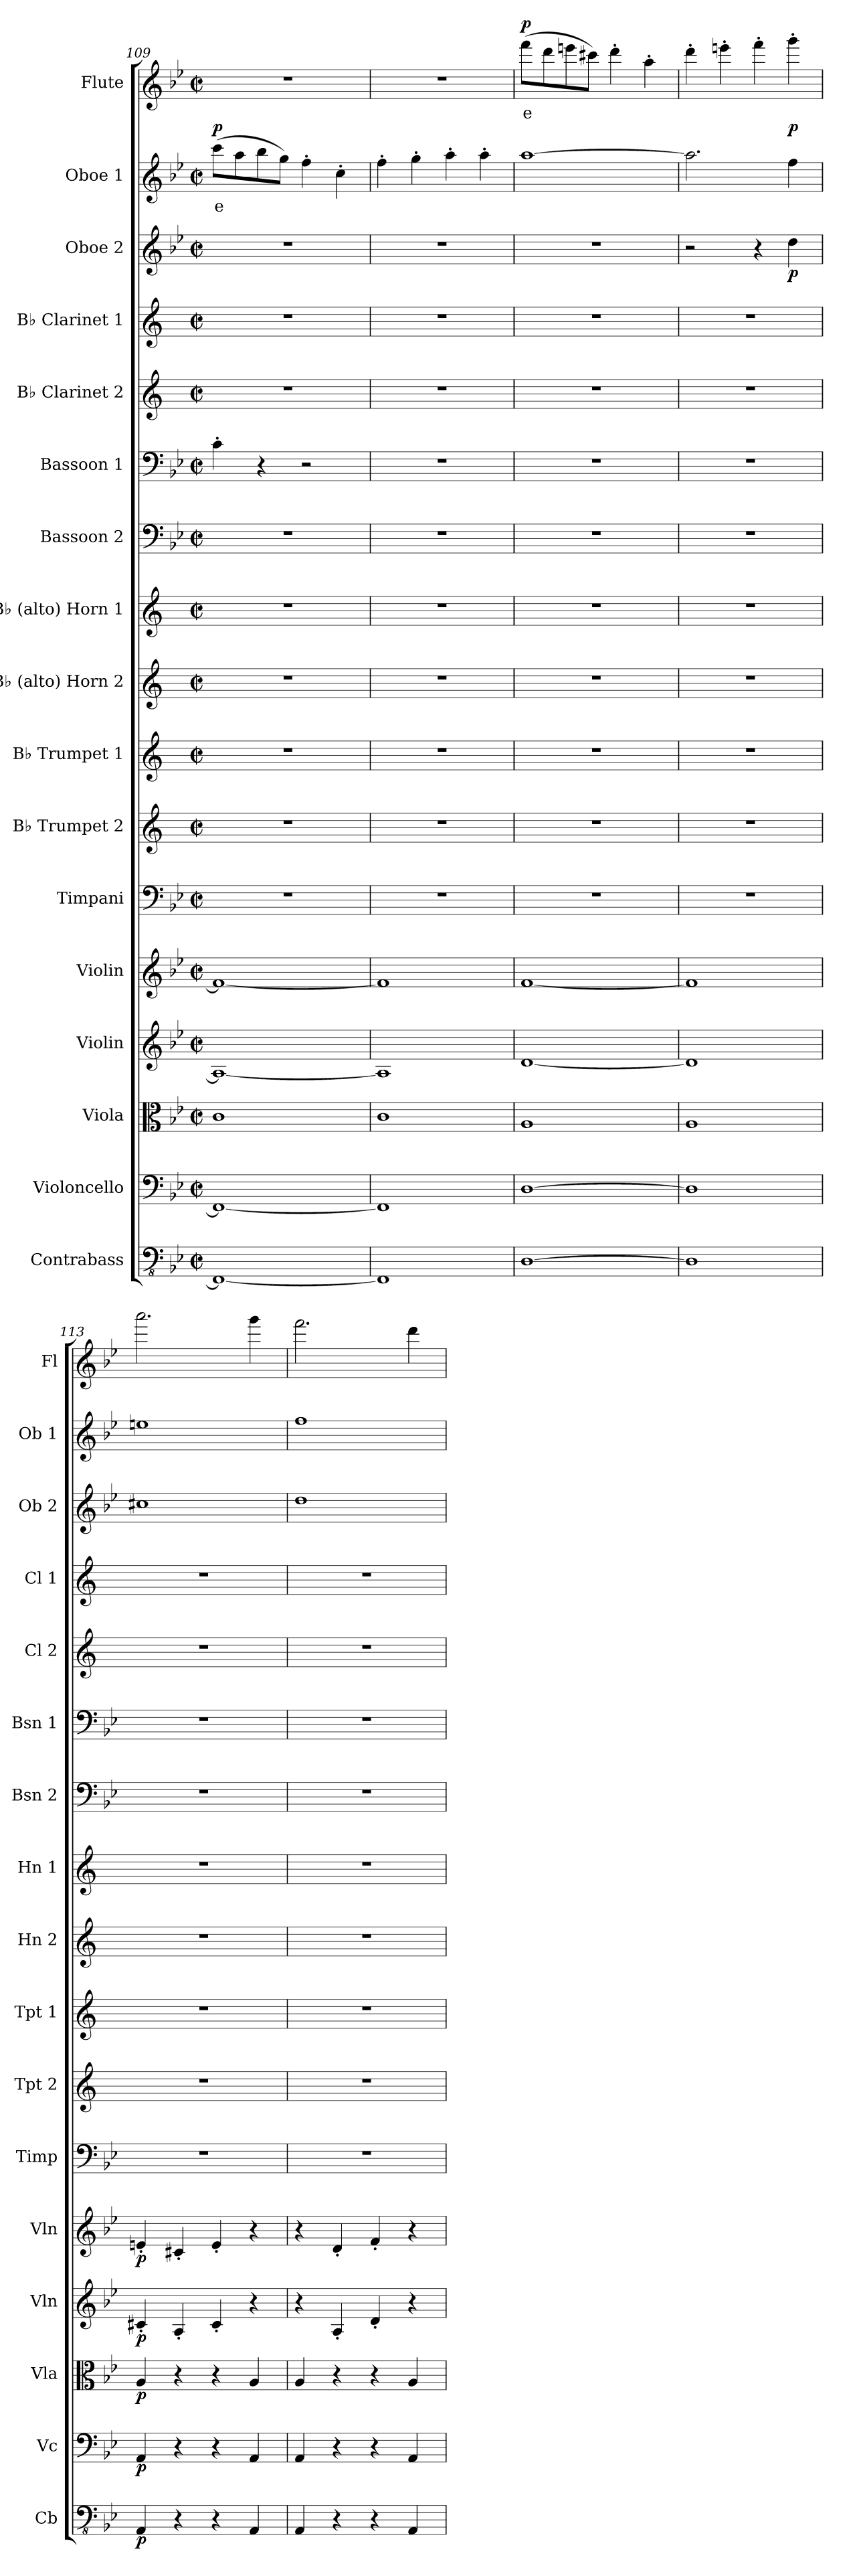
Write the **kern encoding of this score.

**kern	**dynam	**kern	**dynam	**kern	**dynam	**kern	**dynam	**kern	**dynam	**kern	**kern	**kern	**kern	**kern	**kern	**kern	**kern	**kern	**kern	**dynam	**kern	**text	**dynam	**kern	**text	**dynam
*part17	*part17	*part16	*part16	*part15	*part15	*part14	*part14	*part13	*part13	*part12	*part11	*part10	*part9	*part8	*part7	*part6	*part5	*part4	*part3	*part3	*part2	*part2	*part2	*part1	*part1	*part1
*staff17	*staff17	*staff16	*staff16	*staff15	*staff15	*staff14	*staff14	*staff13	*staff13	*staff12	*staff11	*staff10	*staff9	*staff8	*staff7	*staff6	*staff5	*staff4	*staff3	*staff3	*staff2	*staff2	*staff2	*staff1	*staff1	*staff1
*I"Contrabass	*	*I"Violoncello	*	*I"Viola	*	*I"Violin	*	*I"Violin	*	*I"Timpani	*I"B♭ Trumpet 2	*I"B♭ Trumpet 1	*I"B♭ (alto) Horn 2	*I"B♭ (alto) Horn 1	*I"Bassoon 2	*I"Bassoon 1	*I"B♭ Clarinet 2	*I"B♭ Clarinet 1	*I"Oboe 2	*	*I"Oboe 1	*	*	*I"Flute	*	*
*I'Cb	*	*I'Vc	*	*I'Vla	*	*I'Vln	*	*I'Vln	*	*I'Timp	*I'Tpt 2	*I'Tpt 1	*I'Hn 2	*I'Hn 1	*I'Bsn 2	*I'Bsn 1	*I'Cl 2	*I'Cl 1	*I'Ob 2	*	*I'Ob 1	*	*	*I'Fl	*	*
*clefFv4	*	*clefF4	*	*clefC3	*	*clefG2	*	*clefG2	*	*clefF4	*clefG2	*clefG2	*clefG2	*clefG2	*clefF4	*clefF4	*clefG2	*clefG2	*clefG2	*	*clefG2	*	*	*clefG2	*	*
*	*	*	*	*	*	*	*	*	*	*	*ITrd1c2	*ITrd1c2	*ITrd1c2	*ITrd1c2	*	*	*ITrd1c2	*ITrd1c2	*	*	*	*	*	*	*	*
*k[b-e-]	*	*k[b-e-]	*	*k[b-e-]	*	*k[b-e-]	*	*k[b-e-]	*	*k[b-e-]	*k[b-e-]	*k[b-e-]	*k[b-e-]	*k[b-e-]	*k[b-e-]	*k[b-e-]	*k[b-e-]	*k[b-e-]	*k[b-e-]	*	*k[b-e-]	*	*	*k[b-e-]	*	*
*M2/2	*	*M2/2	*	*M2/2	*	*M2/2	*	*M2/2	*	*M2/2	*M2/2	*M2/2	*M2/2	*M2/2	*M2/2	*M2/2	*M2/2	*M2/2	*M2/2	*	*M2/2	*	*	*M2/2	*	*
*met(c|)	*	*met(c|)	*	*met(c|)	*	*met(c|)	*	*met(c|)	*	*met(c|)	*met(c|)	*met(c|)	*met(c|)	*met(c|)	*met(c|)	*met(c|)	*met(c|)	*met(c|)	*met(c|)	*	*met(c|)	*	*	*met(c|)	*	*
=109	=109	=109	=109	=109	=109	=109	=109	=109	=109	=109	=109	=109	=109	=109	=109	=109	=109	=109	=109	=109	=109	=109	=109	=109	=109	=109
!	!	!	!	!	!	!	!	!	!	!	!	!	!	!	!	!	!	!	!	!	!	!LO:LY:b:color=#FF0000	!LO:DY:b	!	!	!
1FFF_	.	1FF_	.	1c	.	1A_	.	1f_	.	1r	1r	1r	1r	1r	1r	4c'\	1r	1r	1r	.	(>8ccc\L	e	p	1r	.	.
.	.	.	.	.	.	.	.	.	.	.	.	.	.	.	.	.	.	.	.	.	8aa\	.	.	.	.	.
.	.	.	.	.	.	.	.	.	.	.	.	.	.	.	.	4r	.	.	.	.	8bb-\	.	.	.	.	.
.	.	.	.	.	.	.	.	.	.	.	.	.	.	.	.	.	.	.	.	.	8gg\J)	.	.	.	.	.
.	.	.	.	.	.	.	.	.	.	.	.	.	.	.	.	2r	.	.	.	.	4ff'\	.	.	.	.	.
.	.	.	.	.	.	.	.	.	.	.	.	.	.	.	.	.	.	.	.	.	4cc'\	.	.	.	.	.
=110	=110	=110	=110	=110	=110	=110	=110	=110	=110	=110	=110	=110	=110	=110	=110	=110	=110	=110	=110	=110	=110	=110	=110	=110	=110	=110
1FFF]	.	1FF]	.	1c	.	1A]	.	1f]	.	1r	1r	1r	1r	1r	1r	1r	1r	1r	1r	.	4ff'\	.	.	1r	.	.
.	.	.	.	.	.	.	.	.	.	.	.	.	.	.	.	.	.	.	.	.	4gg'\	.	.	.	.	.
.	.	.	.	.	.	.	.	.	.	.	.	.	.	.	.	.	.	.	.	.	4aa'\	.	.	.	.	.
.	.	.	.	.	.	.	.	.	.	.	.	.	.	.	.	.	.	.	.	.	4aa'\	.	.	.	.	.
=111	=111	=111	=111	=111	=111	=111	=111	=111	=111	=111	=111	=111	=111	=111	=111	=111	=111	=111	=111	=111	=111	=111	=111	=111	=111	=111
!	!	!	!	!	!	!	!	!	!	!	!	!	!	!	!	!	!	!	!	!	!	!	!	!	!LO:LY:b:color=#FF0000	!LO:DY:b
[1DD	.	[1D	.	1A	.	[1d	.	[1f	.	1r	1r	1r	1r	1r	1r	1r	1r	1r	1r	.	[1aa	.	.	(>8fff\L	e	p
.	.	.	.	.	.	.	.	.	.	.	.	.	.	.	.	.	.	.	.	.	.	.	.	8ddd\	.	.
.	.	.	.	.	.	.	.	.	.	.	.	.	.	.	.	.	.	.	.	.	.	.	.	8eeen\	.	.
.	.	.	.	.	.	.	.	.	.	.	.	.	.	.	.	.	.	.	.	.	.	.	.	8ccc#X\J)	.	.
.	.	.	.	.	.	.	.	.	.	.	.	.	.	.	.	.	.	.	.	.	.	.	.	4ddd'\	.	.
.	.	.	.	.	.	.	.	.	.	.	.	.	.	.	.	.	.	.	.	.	.	.	.	4aa'\	.	.
!!LO:PB:g=z
=112	=112	=112	=112	=112	=112	=112	=112	=112	=112	=112	=112	=112	=112	=112	=112	=112	=112	=112	=112	=112	=112	=112	=112	=112	=112	=112
1DD]	.	1D]	.	1A	.	1d]	.	1f]	.	1r	1r	1r	1r	1r	1r	1r	1r	1r	2r	.	2.aa\]	.	.	4ddd'\	.	.
.	.	.	.	.	.	.	.	.	.	.	.	.	.	.	.	.	.	.	.	.	.	.	.	4eeen'\	.	.
.	.	.	.	.	.	.	.	.	.	.	.	.	.	.	.	.	.	.	4r	.	.	.	.	4fff'\	.	.
!	!	!	!	!	!	!	!	!	!	!	!	!	!	!	!	!	!	!	!	!LO:DY:b	!	!	!LO:DY:b	!	!	!
.	.	.	.	.	.	.	.	.	.	.	.	.	.	.	.	.	.	.	4dd\	p	4ff\	.	p	4ggg'\	.	.
=113	=113	=113	=113	=113	=113	=113	=113	=113	=113	=113	=113	=113	=113	=113	=113	=113	=113	=113	=113	=113	=113	=113	=113	=113	=113	=113
!	!LO:DY:b	!	!LO:DY:b	!	!LO:DY:b	!	!LO:DY:b	!	!LO:DY:b	!	!	!	!	!	!	!	!	!	!	!	!	!	!	!	!	!
4AAA/	p	4AA/	p	4A/	p	4c#X'/	p	4en'/	p	1r	1r	1r	1r	1r	1r	1r	1r	1r	1cc#X	.	1een	.	.	2.aaa\	.	.
4r	.	4r	.	4r	.	4A'/	.	4c#X'/	.	.	.	.	.	.	.	.	.	.	.	.	.	.	.	.	.	.
4r	.	4r	.	4r	.	4c#'/	.	4e'/	.	.	.	.	.	.	.	.	.	.	.	.	.	.	.	.	.	.
4AAA/	.	4AA/	.	4A/	.	4r	.	4r	.	.	.	.	.	.	.	.	.	.	.	.	.	.	.	4ggg\	.	.
=114	=114	=114	=114	=114	=114	=114	=114	=114	=114	=114	=114	=114	=114	=114	=114	=114	=114	=114	=114	=114	=114	=114	=114	=114	=114	=114
4AAA/	.	4AA/	.	4A/	.	4r	.	4r	.	1r	1r	1r	1r	1r	1r	1r	1r	1r	1dd	.	1ff	.	.	2.fff\	.	.
4r	.	4r	.	4r	.	4A'/	.	4d'/	.	.	.	.	.	.	.	.	.	.	.	.	.	.	.	.	.	.
4r	.	4r	.	4r	.	4d'/	.	4f'/	.	.	.	.	.	.	.	.	.	.	.	.	.	.	.	.	.	.
4AAA/	.	4AA/	.	4A/	.	4r	.	4r	.	.	.	.	.	.	.	.	.	.	.	.	.	.	.	4ddd\	.	.
=	=	=	=	=	=	=	=	=	=	=	=	=	=	=	=	=	=	=	=	=	=	=	=	=	=	=
*-	*-	*-	*-	*-	*-	*-	*-	*-	*-	*-	*-	*-	*-	*-	*-	*-	*-	*-	*-	*-	*-	*-	*-	*-	*-	*-
